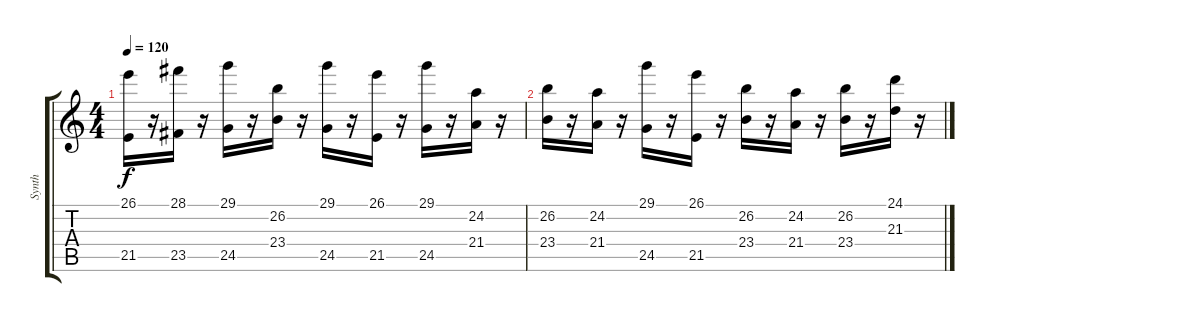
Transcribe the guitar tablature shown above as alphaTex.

\track ("Synth" "Synth") {instrument tremolostrings}
\staff {score tabs}
\tuning (D4 A3 F3 C3 G2 D2) {hide}
\ts (4 4)
\tempo 120
\clef g2
\ks c
(26.1 21.5).16{dy f} r.16 (28.1 23.5).16 r.16 (29.1 24.5).16 r.16 (26.2 23.4).16 r.16 (29.1 24.5).16 r.16 (26.1 21.5).16 r.16 (29.1 24.5).16 r.16 (24.2 21.4).16 r.16 |
(26.2 23.4).16 r.16 (24.2 21.4).16 r.16 (29.1 24.5).16 r.16 (26.1 21.5).16 r.16 (26.2 23.4).16 r.16 (24.2 21.4).16 r.16 (26.2 23.4).16 r.16 (24.1 21.3).16 r.16
